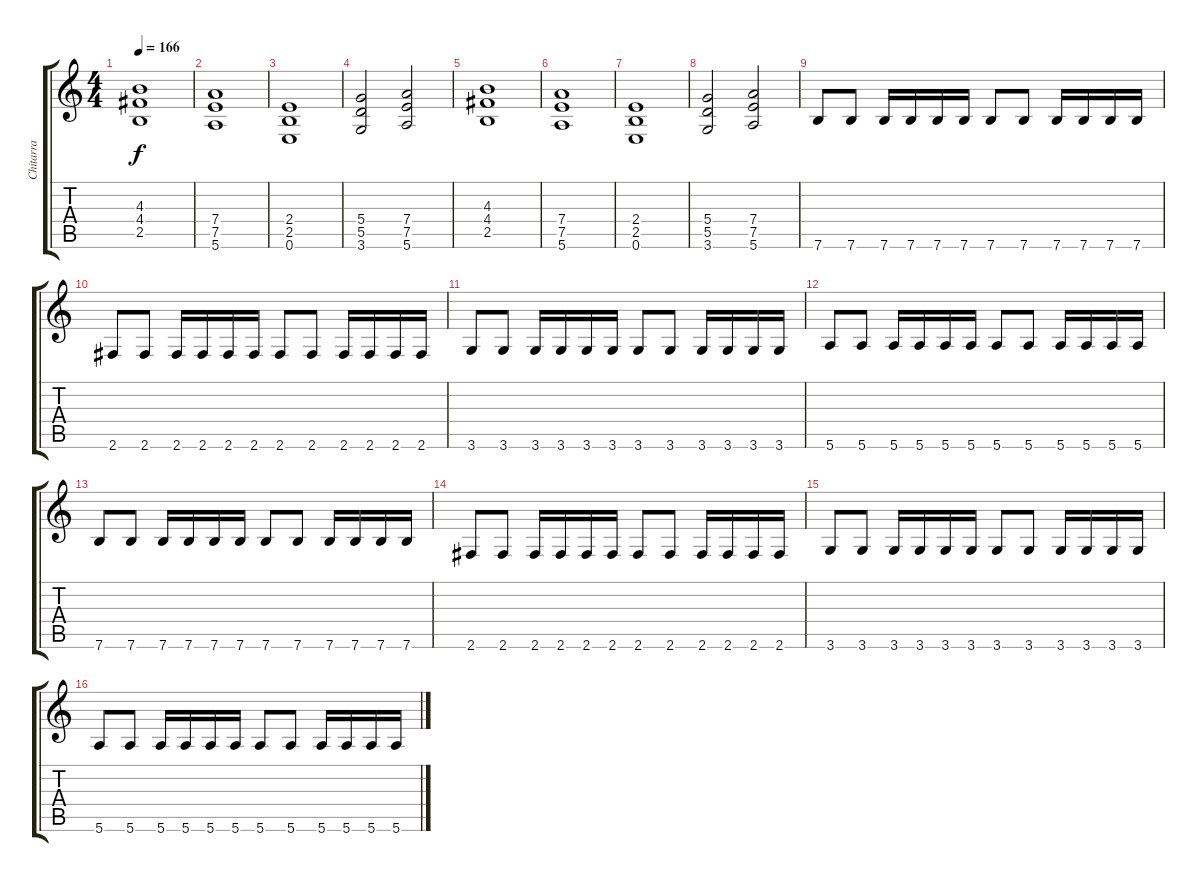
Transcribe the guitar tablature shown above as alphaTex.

\track ("Chitarra" "Chitarra") {instrument distortionguitar}
\staff {score tabs}
\tuning (E4 B3 G3 D3 A2 E2) {hide}
\ts (4 4)
\tempo 166
\clef g2
\ks c
(4.3 4.4 2.5).1{dy f} |
(7.4 7.5 5.6).1 |
(2.4 2.5 0.6).1 |
(5.4 5.5 3.6).2 (7.4 7.5 5.6).2 |
(4.3 4.4 2.5).1 |
(7.4 7.5 5.6).1 |
(2.4 2.5 0.6).1 |
(5.4 5.5 3.6).2 (7.4 7.5 5.6).2 |
7.6.8 7.6.8 7.6.16 7.6.16 7.6.16 7.6.16 7.6.8 7.6.8 7.6.16 7.6.16 7.6.16 7.6.16 |
2.6.8 2.6.8 2.6.16 2.6.16 2.6.16 2.6.16 2.6.8 2.6.8 2.6.16 2.6.16 2.6.16 2.6.16 |
3.6.8 3.6.8 3.6.16 3.6.16 3.6.16 3.6.16 3.6.8 3.6.8 3.6.16 3.6.16 3.6.16 3.6.16 |
5.6.8 5.6.8 5.6.16 5.6.16 5.6.16 5.6.16 5.6.8 5.6.8 5.6.16 5.6.16 5.6.16 5.6.16 |
7.6.8 7.6.8 7.6.16 7.6.16 7.6.16 7.6.16 7.6.8 7.6.8 7.6.16 7.6.16 7.6.16 7.6.16 |
2.6.8 2.6.8 2.6.16 2.6.16 2.6.16 2.6.16 2.6.8 2.6.8 2.6.16 2.6.16 2.6.16 2.6.16 |
3.6.8 3.6.8 3.6.16 3.6.16 3.6.16 3.6.16 3.6.8 3.6.8 3.6.16 3.6.16 3.6.16 3.6.16 |
5.6.8 5.6.8 5.6.16 5.6.16 5.6.16 5.6.16 5.6.8 5.6.8 5.6.16 5.6.16 5.6.16 5.6.16
